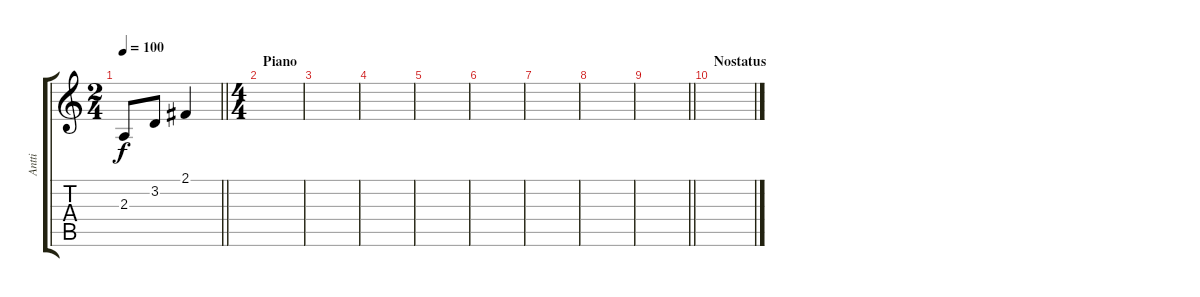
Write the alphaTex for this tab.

\track ("Antti" "Antti") {instrument violin}
\staff {score tabs}
\tuning (E4 B3 G3 D3 A2 E2) {hide}
\ts (2 4)
\tempo 100
\clef g2
\barLineRight lightlight
\ks c
2.3.8{dy f} 3.2.8 2.1.4 |
\ts (4 4)
\section ("" "Piano")
|
|
|
|
|
|
|
\barLineRight lightlight
|
\section ("" "Nostatus")
